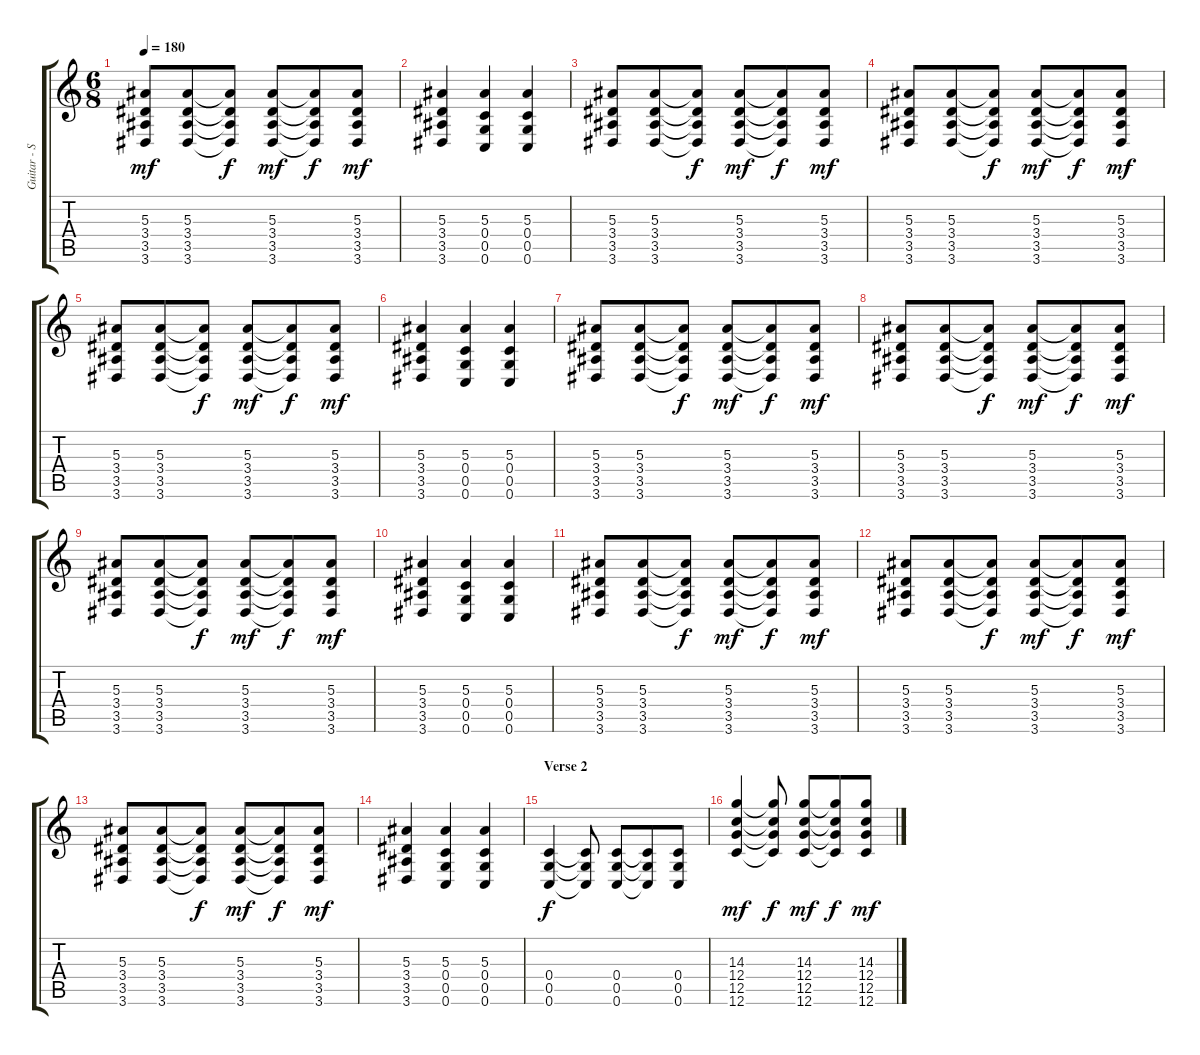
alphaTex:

\track ("Guitar - Stef Carpenter" "Guitar - S") {instrument distortionguitar}
\staff {score tabs}
\tuning (D4 A3 F3 C3 G2 C2) {hide}
\ts (6 8)
\tempo 180
\clef g2
\ks c
(5.3 3.4 3.5 3.6).8{dy mf} (5.3 3.4 3.5 3.6).8 (5.3{t} 3.4{t} 3.5{t} 3.6{t}).8{dy f} (5.3 3.4 3.5 3.6).8{dy mf} (5.3{t} 3.4{t} 3.5{t} 3.6{t}).8{dy f} (5.3 3.4 3.5 3.6).8{dy mf} |
(5.3 3.4 3.5 3.6).4 (5.3 0.4 0.5 0.6).4 (5.3 0.4 0.5 0.6).4 |
(5.3 3.4 3.5 3.6).8 (5.3 3.4 3.5 3.6).8 (5.3{t} 3.4{t} 3.5{t} 3.6{t}).8{dy f} (5.3 3.4 3.5 3.6).8{dy mf} (5.3{t} 3.4{t} 3.5{t} 3.6{t}).8{dy f} (5.3 3.4 3.5 3.6).8{dy mf} |
(5.3 3.4 3.5 3.6).8 (5.3 3.4 3.5 3.6).8 (5.3{t} 3.4{t} 3.5{t} 3.6{t}).8{dy f} (5.3 3.4 3.5 3.6).8{dy mf} (5.3{t} 3.4{t} 3.5{t} 3.6{t}).8{dy f} (5.3 3.4 3.5 3.6).8{dy mf} |
(5.3 3.4 3.5 3.6).8 (5.3 3.4 3.5 3.6).8 (5.3{t} 3.4{t} 3.5{t} 3.6{t}).8{dy f} (5.3 3.4 3.5 3.6).8{dy mf} (5.3{t} 3.4{t} 3.5{t} 3.6{t}).8{dy f} (5.3 3.4 3.5 3.6).8{dy mf} |
(5.3 3.4 3.5 3.6).4 (5.3 0.4 0.5 0.6).4 (5.3 0.4 0.5 0.6).4 |
(5.3 3.4 3.5 3.6).8 (5.3 3.4 3.5 3.6).8 (5.3{t} 3.4{t} 3.5{t} 3.6{t}).8{dy f} (5.3 3.4 3.5 3.6).8{dy mf} (5.3{t} 3.4{t} 3.5{t} 3.6{t}).8{dy f} (5.3 3.4 3.5 3.6).8{dy mf} |
(5.3 3.4 3.5 3.6).8 (5.3 3.4 3.5 3.6).8 (5.3{t} 3.4{t} 3.5{t} 3.6{t}).8{dy f} (5.3 3.4 3.5 3.6).8{dy mf} (5.3{t} 3.4{t} 3.5{t} 3.6{t}).8{dy f} (5.3 3.4 3.5 3.6).8{dy mf} |
(5.3 3.4 3.5 3.6).8 (5.3 3.4 3.5 3.6).8 (5.3{t} 3.4{t} 3.5{t} 3.6{t}).8{dy f} (5.3 3.4 3.5 3.6).8{dy mf} (5.3{t} 3.4{t} 3.5{t} 3.6{t}).8{dy f} (5.3 3.4 3.5 3.6).8{dy mf} |
(5.3 3.4 3.5 3.6).4 (5.3 0.4 0.5 0.6).4 (5.3 0.4 0.5 0.6).4 |
(5.3 3.4 3.5 3.6).8 (5.3 3.4 3.5 3.6).8 (5.3{t} 3.4{t} 3.5{t} 3.6{t}).8{dy f} (5.3 3.4 3.5 3.6).8{dy mf} (5.3{t} 3.4{t} 3.5{t} 3.6{t}).8{dy f} (5.3 3.4 3.5 3.6).8{dy mf} |
(5.3 3.4 3.5 3.6).8 (5.3 3.4 3.5 3.6).8 (5.3{t} 3.4{t} 3.5{t} 3.6{t}).8{dy f} (5.3 3.4 3.5 3.6).8{dy mf} (5.3{t} 3.4{t} 3.5{t} 3.6{t}).8{dy f} (5.3 3.4 3.5 3.6).8{dy mf} |
(5.3 3.4 3.5 3.6).8 (5.3 3.4 3.5 3.6).8 (5.3{t} 3.4{t} 3.5{t} 3.6{t}).8{dy f} (5.3 3.4 3.5 3.6).8{dy mf} (5.3{t} 3.4{t} 3.5{t} 3.6{t}).8{dy f} (5.3 3.4 3.5 3.6).8{dy mf} |
(5.3 3.4 3.5 3.6).4 (5.3 0.4 0.5 0.6).4 (5.3 0.4 0.5 0.6).4 |
\section ("" "Verse 2")
(0.4 0.5 0.6).4{dy f} (0.4{t} 0.5{t} 0.6{t}).8 (0.4 0.5 0.6).8 (0.4{t} 0.5{t} 0.6{t}).8 (0.4 0.5 0.6).8 |
(14.3 12.4 12.5 12.6).4{dy mf} (14.3{t} 12.4{t} 12.5{t} 12.6{t}).8{dy f} (14.3 12.4 12.5 12.6).8{dy mf} (14.3{t} 12.4{t} 12.5{t} 12.6{t}).8{dy f} (14.3{ss} 12.4{ss} 12.5{ss} 12.6{ss}).8{dy mf}
